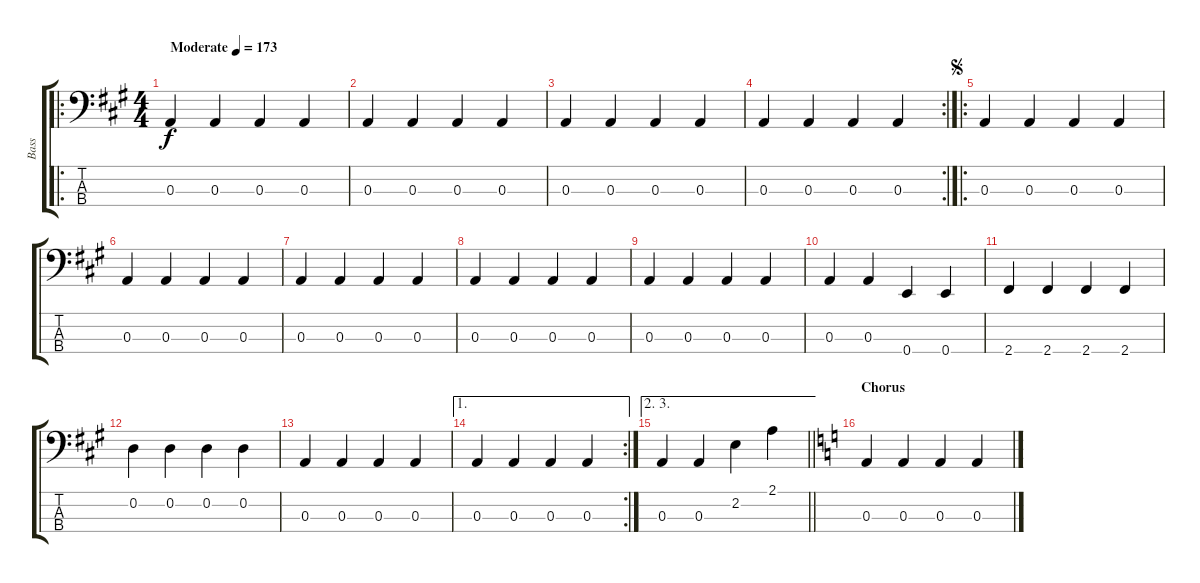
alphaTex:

\track ("Bass" "Bass") {instrument electricbassfinger}
\staff {score tabs}
\tuning (G2 D2 A1 E1) {hide}
\ro
\ts (4 4)
\tempo (173 "Moderate")
\clef f4
\ks a
0.3.4{dy f instrument electricbassfinger} 0.3.4 0.3.4 0.3.4 |
0.3.4 0.3.4 0.3.4 0.3.4 |
0.3.4 0.3.4 0.3.4 0.3.4 |
\rc 2
0.3.4 0.3.4 0.3.4 0.3.4 |
\ro
\jump segno
0.3.4 0.3.4 0.3.4 0.3.4 |
0.3.4 0.3.4 0.3.4 0.3.4 |
0.3.4 0.3.4 0.3.4 0.3.4 |
0.3.4 0.3.4 0.3.4 0.3.4 |
0.3.4 0.3.4 0.3.4 0.3.4 |
0.3.4 0.3.4 0.4.4 0.4.4 |
2.4.4 2.4.4 2.4.4 2.4.4 |
0.2.4 0.2.4 0.2.4 0.2.4 |
0.3.4 0.3.4 0.3.4 0.3.4 |
\ae 1
\rc 2
0.3.4 0.3.4 0.3.4 0.3.4 |
\ae (2 3)
\barLineRight lightlight
0.3.4 0.3.4 2.2.4 2.1.4 |
\section ("" "Chorus")
\ks c
0.3.4 0.3.4 0.3.4 0.3.4
